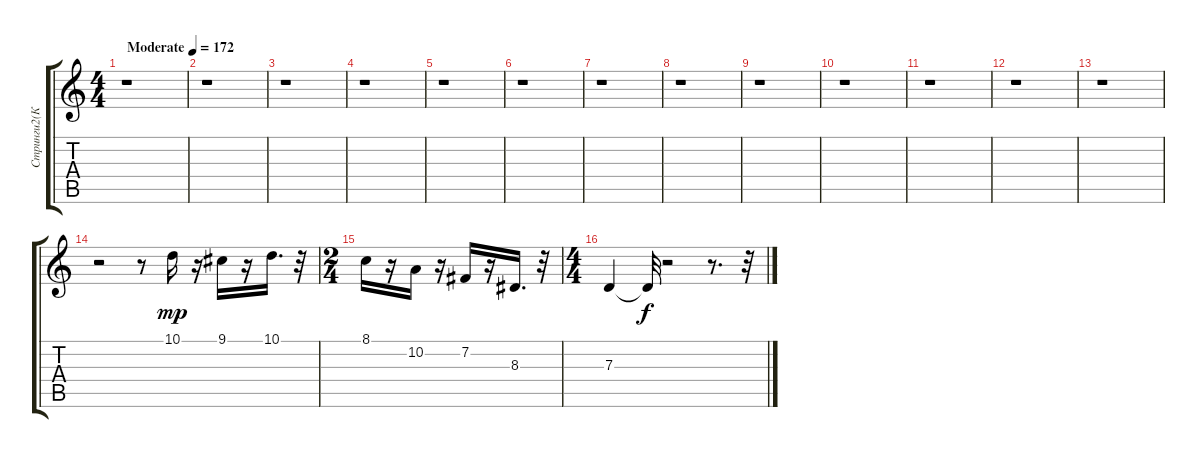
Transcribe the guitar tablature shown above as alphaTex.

\track ("Стринги2(Козлов)" "Стринги2(К") {instrument violin}
\staff {score tabs}
\tuning (E4 B3 G3 D3 A2 E2) {hide}
\ts (4 4)
\tempo (172 "Moderate")
\clef g2
\ks c
r.1{dy mp instrument violin} |
r.1 |
r.1 |
r.1 |
r.1 |
r.1 |
r.1 |
r.1 |
r.1 |
r.1 |
r.1 |
r.1 |
r.1 |
r.2 r.8 10.1.16 r.16 9.1.16 r.16 10.1.16{d} r.32 |
\ts (2 4)
8.1.16 r.16 10.2.16 r.16 7.2.16 r.16 8.3.16{d} r.32 |
\ts (4 4)
7.3.4 7.3{t}.32{dy f} r.2 r.8{d} r.32
